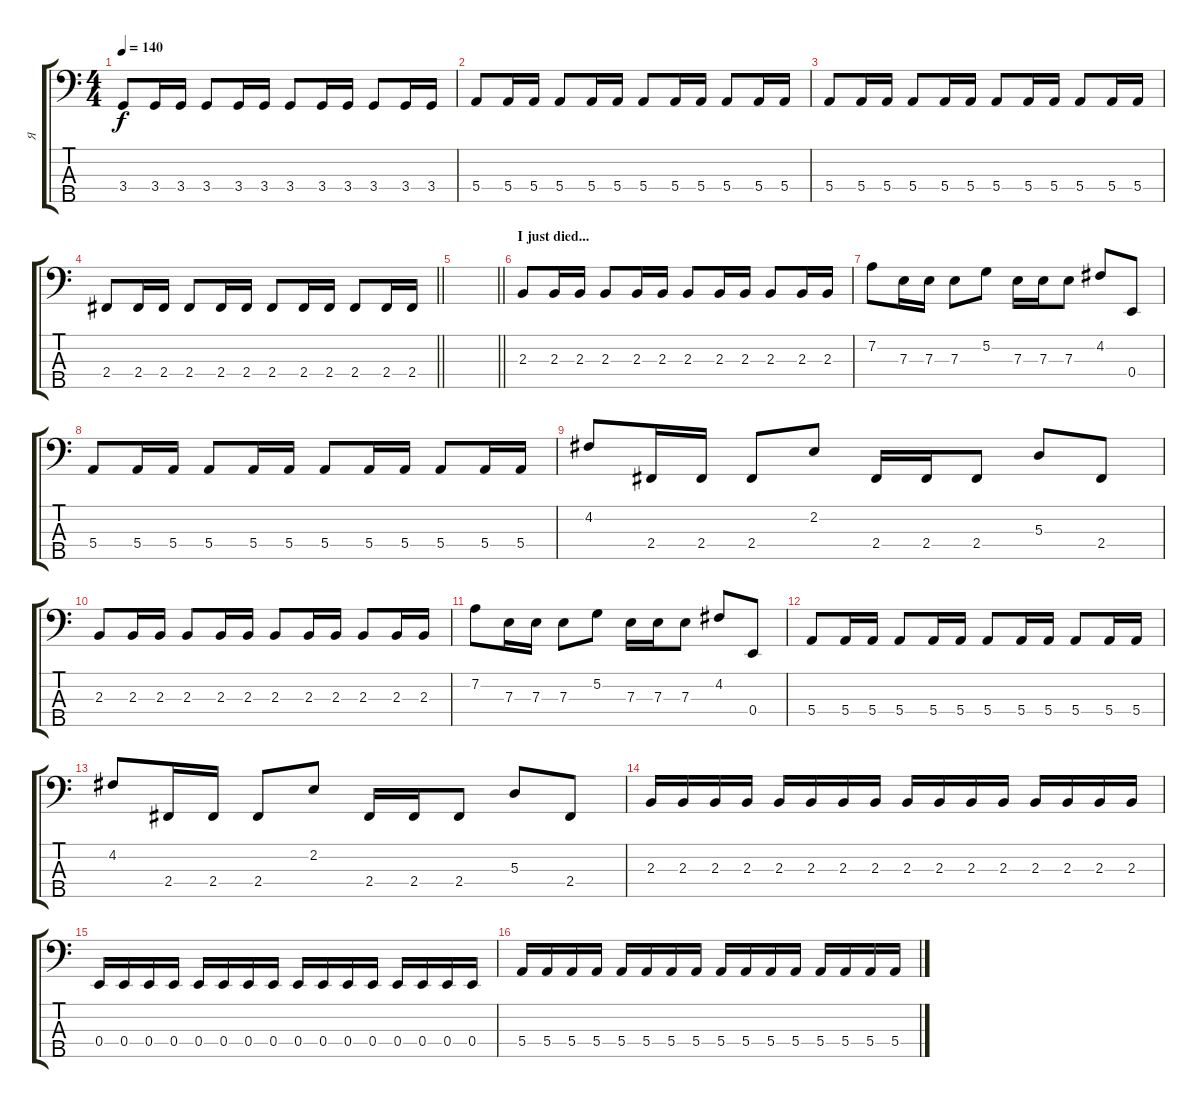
\track ("Я" "Я") {instrument electricbassfinger}
\staff {score tabs}
\tuning (G2 D2 A1 E1 B0) {hide}
\ts (4 4)
\tempo 140
\clef f4
\ks c
3.4.8{dy f} 3.4.16 3.4.16 3.4.8 3.4.16 3.4.16 3.4.8 3.4.16 3.4.16 3.4.8 3.4.16 3.4.16 |
5.4.8 5.4.16 5.4.16 5.4.8 5.4.16 5.4.16 5.4.8 5.4.16 5.4.16 5.4.8 5.4.16 5.4.16 |
5.4.8 5.4.16 5.4.16 5.4.8 5.4.16 5.4.16 5.4.8 5.4.16 5.4.16 5.4.8 5.4.16 5.4.16 |
\barLineRight lightlight
2.4.8 2.4.16 2.4.16 2.4.8 2.4.16 2.4.16 2.4.8 2.4.16 2.4.16 2.4.8 2.4.16 2.4.16 |
\section ("" "")
\barLineRight lightlight
|
\section ("" "I just died...")
2.3.8 2.3.16 2.3.16 2.3.8 2.3.16 2.3.16 2.3.8 2.3.16 2.3.16 2.3.8 2.3.16 2.3.16 |
7.2.8 7.3.16 7.3.16 7.3.8 5.2.8 7.3.16 7.3.16 7.3.8 4.2.8 0.4.8 |
5.4.8 5.4.16 5.4.16 5.4.8 5.4.16 5.4.16 5.4.8 5.4.16 5.4.16 5.4.8 5.4.16 5.4.16 |
4.2.8 2.4.16 2.4.16 2.4.8 2.2.8 2.4.16 2.4.16 2.4.8 5.3.8 2.4.8 |
2.3.8 2.3.16 2.3.16 2.3.8 2.3.16 2.3.16 2.3.8 2.3.16 2.3.16 2.3.8 2.3.16 2.3.16 |
7.2.8 7.3.16 7.3.16 7.3.8 5.2.8 7.3.16 7.3.16 7.3.8 4.2.8 0.4.8 |
5.4.8 5.4.16 5.4.16 5.4.8 5.4.16 5.4.16 5.4.8 5.4.16 5.4.16 5.4.8 5.4.16 5.4.16 |
4.2.8 2.4.16 2.4.16 2.4.8 2.2.8 2.4.16 2.4.16 2.4.8 5.3.8 2.4.8 |
2.3.16 2.3.16 2.3.16 2.3.16 2.3.16 2.3.16 2.3.16 2.3.16 2.3.16 2.3.16 2.3.16 2.3.16 2.3.16 2.3.16 2.3.16 2.3.16 |
0.4.16 0.4.16 0.4.16 0.4.16 0.4.16 0.4.16 0.4.16 0.4.16 0.4.16 0.4.16 0.4.16 0.4.16 0.4.16 0.4.16 0.4.16 0.4.16 |
5.4.16 5.4.16 5.4.16 5.4.16 5.4.16 5.4.16 5.4.16 5.4.16 5.4.16 5.4.16 5.4.16 5.4.16 5.4.16 5.4.16 5.4.16 5.4.16
